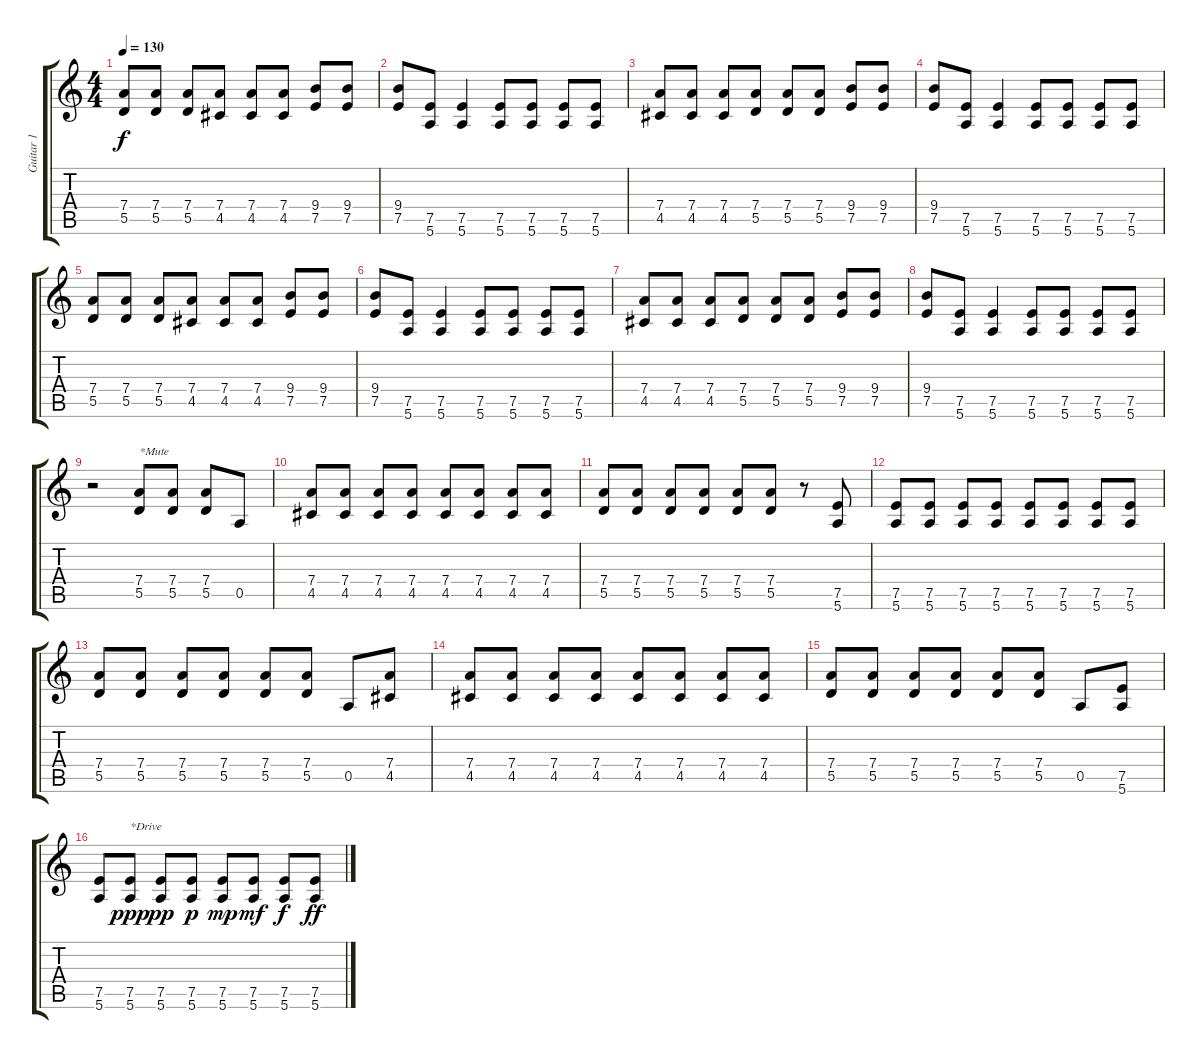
\track ("Guitar 1" "Guitar 1") {instrument overdrivenguitar}
\staff {score tabs}
\tuning (E4 B3 G3 D3 A2 E2) {hide}
\ts (4 4)
\tempo 130
\clef g2
\ks c
(7.4 5.5).8{dy f} (7.4 5.5).8 (7.4 5.5).8 (7.4 4.5).8 (7.4 4.5).8 (7.4 4.5).8 (9.4 7.5).8 (9.4 7.5).8 |
(9.4 7.5).8 (7.5 5.6).8 (7.5 5.6).4 (7.5 5.6).8 (7.5 5.6).8 (7.5 5.6).8 (7.5 5.6).8 |
(7.4 4.5).8 (7.4 4.5).8 (7.4 4.5).8 (7.4 5.5).8 (7.4 5.5).8 (7.4 5.5).8 (9.4 7.5).8 (9.4 7.5).8 |
(9.4 7.5).8 (7.5 5.6).8 (7.5 5.6).4 (7.5 5.6).8 (7.5 5.6).8 (7.5 5.6).8 (7.5 5.6).8 |
(7.4 5.5).8 (7.4 5.5).8 (7.4 5.5).8 (7.4 4.5).8 (7.4 4.5).8 (7.4 4.5).8 (9.4 7.5).8 (9.4 7.5).8 |
(9.4 7.5).8 (7.5 5.6).8 (7.5 5.6).4 (7.5 5.6).8 (7.5 5.6).8 (7.5 5.6).8 (7.5 5.6).8 |
(7.4 4.5).8 (7.4 4.5).8 (7.4 4.5).8 (7.4 5.5).8 (7.4 5.5).8 (7.4 5.5).8 (9.4 7.5).8 (9.4 7.5).8 |
(9.4 7.5).8 (7.5 5.6).8 (7.5 5.6).4 (7.5 5.6).8 (7.5 5.6).8 (7.5 5.6).8 (7.5 5.6).8 |
r.2 (7.4 5.5).8{txt "*Mute" instrument electricguitarmuted} (7.4 5.5).8 (7.4 5.5).8 0.5.8 |
(7.4 4.5).8 (7.4 4.5).8 (7.4 4.5).8 (7.4 4.5).8 (7.4 4.5).8 (7.4 4.5).8 (7.4 4.5).8 (7.4 4.5).8 |
(7.4 5.5).8 (7.4 5.5).8 (7.4 5.5).8 (7.4 5.5).8 (7.4 5.5).8 (7.4 5.5).8 r.8 (7.5 5.6).8 |
(7.5 5.6).8 (7.5 5.6).8 (7.5 5.6).8 (7.5 5.6).8 (7.5 5.6).8 (7.5 5.6).8 (7.5 5.6).8 (7.5 5.6).8 |
(7.4 5.5).8 (7.4 5.5).8 (7.4 5.5).8 (7.4 5.5).8 (7.4 5.5).8 (7.4 5.5).8 0.5.8 (7.4 4.5).8 |
(7.4 4.5).8 (7.4 4.5).8 (7.4 4.5).8 (7.4 4.5).8 (7.4 4.5).8 (7.4 4.5).8 (7.4 4.5).8 (7.4 4.5).8 |
(7.4 5.5).8 (7.4 5.5).8 (7.4 5.5).8 (7.4 5.5).8 (7.4 5.5).8 (7.4 5.5).8 0.5.8 (7.5 5.6).8 |
(7.5 5.6).8 (7.5 5.6).8{txt "*Drive" dy ppp instrument overdrivenguitar} (7.5 5.6).8{dy pp} (7.5 5.6).8{dy p} (7.5 5.6).8{dy mp} (7.5 5.6).8{dy mf} (7.5 5.6).8{dy f} (7.5 5.6).8{dy ff}
